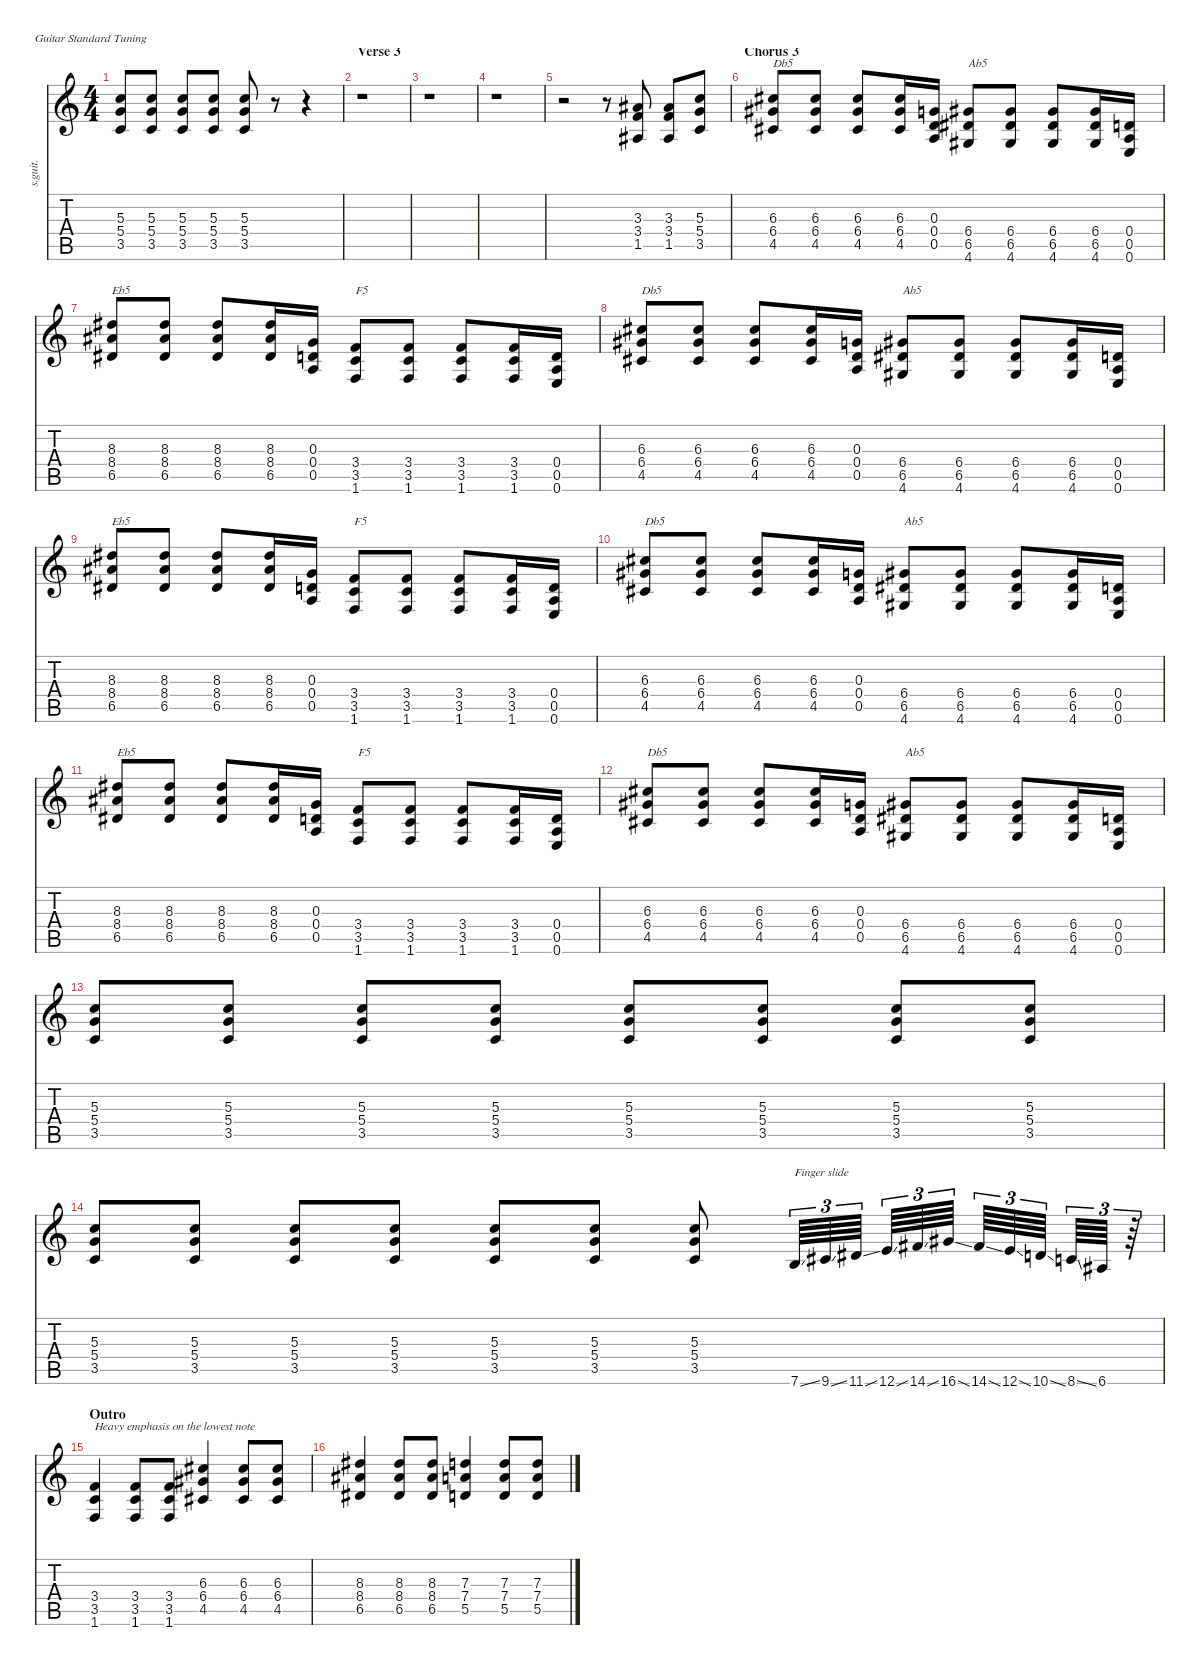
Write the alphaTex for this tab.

\defaultSystemsLayout 4
\hideDynamics
\bracketExtendMode nobrackets
\track ("Billie Joe Amrstrong - Rhythm 2" "s.guit.") {instrument distortionguitar}
\staff {score tabs}
\tuning (E4 B3 G3 D3 A2 E2)
\ts (4 4)
\tempo (84 hide)
\clef g2
\ks c
(5.3 5.4 3.5).8{lyrics (0 "") lyrics (1 "") lyrics (2 "") lyrics (3 "") lyrics (4 "") dy f} (5.3 5.4 3.5).8{lyrics (0 "") lyrics (1 "") lyrics (2 "") lyrics (3 "") lyrics (4 "")} (5.3 5.4 3.5).8{lyrics (0 "") lyrics (1 "") lyrics (2 "") lyrics (3 "") lyrics (4 "")} (5.3 5.4 3.5).8{lyrics (0 "") lyrics (1 "") lyrics (2 "") lyrics (3 "") lyrics (4 "")} (5.3 5.4 3.5).8{lyrics (0 "") lyrics (1 "") lyrics (2 "") lyrics (3 "") lyrics (4 "")} r.8 r.4 |
\section ("" "Verse 3")
r.1 |
r.1 |
r.1 |
r.2 r.8 (3.3{acc #} 3.4 1.5{acc #}).8{lyrics (0 "") lyrics (1 "") lyrics (2 "") lyrics (3 "") lyrics (4 "")} (3.3{acc #} 3.4 1.5{acc #}).8{lyrics (0 "") lyrics (1 "") lyrics (2 "") lyrics (3 "") lyrics (4 "")} (5.3 5.4 3.5).8{lyrics (0 "") lyrics (1 "") lyrics (2 "") lyrics (3 "") lyrics (4 "")} |
\section ("" "Chorus 3")
(6.3{acc #} 6.4{acc #} 4.5{acc #}).8{txt "Db5" lyrics (0 "") lyrics (1 "") lyrics (2 "") lyrics (3 "") lyrics (4 "")} (6.3{acc #} 6.4{acc #} 4.5{acc #}).8{lyrics (0 "") lyrics (1 "") lyrics (2 "") lyrics (3 "") lyrics (4 "")} (6.3{acc #} 6.4{acc #} 4.5{acc #}).8{lyrics (0 "") lyrics (1 "") lyrics (2 "") lyrics (3 "") lyrics (4 "")} (6.3{acc #} 6.4{acc #} 4.5{acc #}).16{lyrics (0 "") lyrics (1 "") lyrics (2 "") lyrics (3 "") lyrics (4 "")} (0.3 0.4 0.5).16{lyrics (0 "") lyrics (1 "") lyrics (2 "") lyrics (3 "") lyrics (4 "")} (6.4{acc #} 6.5{acc #} 4.6{acc #}).8{txt "Ab5" lyrics (0 "") lyrics (1 "") lyrics (2 "") lyrics (3 "") lyrics (4 "")} (6.4{acc #} 6.5{acc #} 4.6{acc #}).8{lyrics (0 "") lyrics (1 "") lyrics (2 "") lyrics (3 "") lyrics (4 "")} (6.4{acc #} 6.5{acc #} 4.6{acc #}).8{lyrics (0 "") lyrics (1 "") lyrics (2 "") lyrics (3 "") lyrics (4 "")} (6.4{acc #} 6.5{acc #} 4.6{acc #}).16{lyrics (0 "") lyrics (1 "") lyrics (2 "") lyrics (3 "") lyrics (4 "")} (0.4 0.5 0.6).16{lyrics (0 "") lyrics (1 "") lyrics (2 "") lyrics (3 "") lyrics (4 "")} |
(8.3{acc #} 8.4{acc #} 6.5{acc #}).8{txt "Eb5" lyrics (0 "") lyrics (1 "") lyrics (2 "") lyrics (3 "") lyrics (4 "")} (8.3{acc #} 8.4{acc #} 6.5{acc #}).8{lyrics (0 "") lyrics (1 "") lyrics (2 "") lyrics (3 "") lyrics (4 "")} (8.3{acc #} 8.4{acc #} 6.5{acc #}).8{lyrics (0 "") lyrics (1 "") lyrics (2 "") lyrics (3 "") lyrics (4 "")} (8.3{acc #} 8.4{acc #} 6.5{acc #}).16{lyrics (0 "") lyrics (1 "") lyrics (2 "") lyrics (3 "") lyrics (4 "")} (0.3 0.4 0.5).16{lyrics (0 "") lyrics (1 "") lyrics (2 "") lyrics (3 "") lyrics (4 "")} (3.4 3.5 1.6).8{txt "F5" lyrics (0 "") lyrics (1 "") lyrics (2 "") lyrics (3 "") lyrics (4 "")} (3.4 3.5 1.6).8{lyrics (0 "") lyrics (1 "") lyrics (2 "") lyrics (3 "") lyrics (4 "")} (3.4 3.5 1.6).8{lyrics (0 "") lyrics (1 "") lyrics (2 "") lyrics (3 "") lyrics (4 "")} (3.4 3.5 1.6).16{lyrics (0 "") lyrics (1 "") lyrics (2 "") lyrics (3 "") lyrics (4 "")} (0.4 0.5 0.6).16{lyrics (0 "") lyrics (1 "") lyrics (2 "") lyrics (3 "") lyrics (4 "")} |
(6.3{acc #} 6.4{acc #} 4.5{acc #}).8{txt "Db5" lyrics (0 "") lyrics (1 "") lyrics (2 "") lyrics (3 "") lyrics (4 "")} (6.3{acc #} 6.4{acc #} 4.5{acc #}).8{lyrics (0 "") lyrics (1 "") lyrics (2 "") lyrics (3 "") lyrics (4 "")} (6.3{acc #} 6.4{acc #} 4.5{acc #}).8{lyrics (0 "") lyrics (1 "") lyrics (2 "") lyrics (3 "") lyrics (4 "")} (6.3{acc #} 6.4{acc #} 4.5{acc #}).16{lyrics (0 "") lyrics (1 "") lyrics (2 "") lyrics (3 "") lyrics (4 "")} (0.3 0.4 0.5).16{lyrics (0 "") lyrics (1 "") lyrics (2 "") lyrics (3 "") lyrics (4 "")} (6.4{acc #} 6.5{acc #} 4.6{acc #}).8{txt "Ab5" lyrics (0 "") lyrics (1 "") lyrics (2 "") lyrics (3 "") lyrics (4 "")} (6.4{acc #} 6.5{acc #} 4.6{acc #}).8{lyrics (0 "") lyrics (1 "") lyrics (2 "") lyrics (3 "") lyrics (4 "")} (6.4{acc #} 6.5{acc #} 4.6{acc #}).8{lyrics (0 "") lyrics (1 "") lyrics (2 "") lyrics (3 "") lyrics (4 "")} (6.4{acc #} 6.5{acc #} 4.6{acc #}).16{lyrics (0 "") lyrics (1 "") lyrics (2 "") lyrics (3 "") lyrics (4 "")} (0.4 0.5 0.6).16{lyrics (0 "") lyrics (1 "") lyrics (2 "") lyrics (3 "") lyrics (4 "")} |
(8.3{acc #} 8.4{acc #} 6.5{acc #}).8{txt "Eb5" lyrics (0 "") lyrics (1 "") lyrics (2 "") lyrics (3 "") lyrics (4 "")} (8.3{acc #} 8.4{acc #} 6.5{acc #}).8{lyrics (0 "") lyrics (1 "") lyrics (2 "") lyrics (3 "") lyrics (4 "")} (8.3{acc #} 8.4{acc #} 6.5{acc #}).8{lyrics (0 "") lyrics (1 "") lyrics (2 "") lyrics (3 "") lyrics (4 "")} (8.3{acc #} 8.4{acc #} 6.5{acc #}).16{lyrics (0 "") lyrics (1 "") lyrics (2 "") lyrics (3 "") lyrics (4 "")} (0.3 0.4 0.5).16{lyrics (0 "") lyrics (1 "") lyrics (2 "") lyrics (3 "") lyrics (4 "")} (3.4 3.5 1.6).8{txt "F5" lyrics (0 "") lyrics (1 "") lyrics (2 "") lyrics (3 "") lyrics (4 "")} (3.4 3.5 1.6).8{lyrics (0 "") lyrics (1 "") lyrics (2 "") lyrics (3 "") lyrics (4 "")} (3.4 3.5 1.6).8{lyrics (0 "") lyrics (1 "") lyrics (2 "") lyrics (3 "") lyrics (4 "")} (3.4 3.5 1.6).16{lyrics (0 "") lyrics (1 "") lyrics (2 "") lyrics (3 "") lyrics (4 "")} (0.4 0.5 0.6).16{lyrics (0 "") lyrics (1 "") lyrics (2 "") lyrics (3 "") lyrics (4 "")} |
(6.3{acc #} 6.4{acc #} 4.5{acc #}).8{txt "Db5" lyrics (0 "") lyrics (1 "") lyrics (2 "") lyrics (3 "") lyrics (4 "")} (6.3{acc #} 6.4{acc #} 4.5{acc #}).8{lyrics (0 "") lyrics (1 "") lyrics (2 "") lyrics (3 "") lyrics (4 "")} (6.3{acc #} 6.4{acc #} 4.5{acc #}).8{lyrics (0 "") lyrics (1 "") lyrics (2 "") lyrics (3 "") lyrics (4 "")} (6.3{acc #} 6.4{acc #} 4.5{acc #}).16{lyrics (0 "") lyrics (1 "") lyrics (2 "") lyrics (3 "") lyrics (4 "")} (0.3 0.4 0.5).16{lyrics (0 "") lyrics (1 "") lyrics (2 "") lyrics (3 "") lyrics (4 "")} (6.4{acc #} 6.5{acc #} 4.6{acc #}).8{txt "Ab5" lyrics (0 "") lyrics (1 "") lyrics (2 "") lyrics (3 "") lyrics (4 "")} (6.4{acc #} 6.5{acc #} 4.6{acc #}).8{lyrics (0 "") lyrics (1 "") lyrics (2 "") lyrics (3 "") lyrics (4 "")} (6.4{acc #} 6.5{acc #} 4.6{acc #}).8{lyrics (0 "") lyrics (1 "") lyrics (2 "") lyrics (3 "") lyrics (4 "")} (6.4{acc #} 6.5{acc #} 4.6{acc #}).16{lyrics (0 "") lyrics (1 "") lyrics (2 "") lyrics (3 "") lyrics (4 "")} (0.4 0.5 0.6).16{lyrics (0 "") lyrics (1 "") lyrics (2 "") lyrics (3 "") lyrics (4 "")} |
(8.3{acc #} 8.4{acc #} 6.5{acc #}).8{txt "Eb5" lyrics (0 "") lyrics (1 "") lyrics (2 "") lyrics (3 "") lyrics (4 "")} (8.3{acc #} 8.4{acc #} 6.5{acc #}).8{lyrics (0 "") lyrics (1 "") lyrics (2 "") lyrics (3 "") lyrics (4 "")} (8.3{acc #} 8.4{acc #} 6.5{acc #}).8{lyrics (0 "") lyrics (1 "") lyrics (2 "") lyrics (3 "") lyrics (4 "")} (8.3{acc #} 8.4{acc #} 6.5{acc #}).16{lyrics (0 "") lyrics (1 "") lyrics (2 "") lyrics (3 "") lyrics (4 "")} (0.3 0.4 0.5).16{lyrics (0 "") lyrics (1 "") lyrics (2 "") lyrics (3 "") lyrics (4 "")} (3.4 3.5 1.6).8{txt "F5" lyrics (0 "") lyrics (1 "") lyrics (2 "") lyrics (3 "") lyrics (4 "")} (3.4 3.5 1.6).8{lyrics (0 "") lyrics (1 "") lyrics (2 "") lyrics (3 "") lyrics (4 "")} (3.4 3.5 1.6).8{lyrics (0 "") lyrics (1 "") lyrics (2 "") lyrics (3 "") lyrics (4 "")} (3.4 3.5 1.6).16{lyrics (0 "") lyrics (1 "") lyrics (2 "") lyrics (3 "") lyrics (4 "")} (0.4 0.5 0.6).16{lyrics (0 "") lyrics (1 "") lyrics (2 "") lyrics (3 "") lyrics (4 "")} |
(6.3{acc #} 6.4{acc #} 4.5{acc #}).8{txt "Db5" lyrics (0 "") lyrics (1 "") lyrics (2 "") lyrics (3 "") lyrics (4 "")} (6.3{acc #} 6.4{acc #} 4.5{acc #}).8{lyrics (0 "") lyrics (1 "") lyrics (2 "") lyrics (3 "") lyrics (4 "")} (6.3{acc #} 6.4{acc #} 4.5{acc #}).8{lyrics (0 "") lyrics (1 "") lyrics (2 "") lyrics (3 "") lyrics (4 "")} (6.3{acc #} 6.4{acc #} 4.5{acc #}).16{lyrics (0 "") lyrics (1 "") lyrics (2 "") lyrics (3 "") lyrics (4 "")} (0.3 0.4 0.5).16{lyrics (0 "") lyrics (1 "") lyrics (2 "") lyrics (3 "") lyrics (4 "")} (6.4{acc #} 6.5{acc #} 4.6{acc #}).8{txt "Ab5" lyrics (0 "") lyrics (1 "") lyrics (2 "") lyrics (3 "") lyrics (4 "")} (6.4{acc #} 6.5{acc #} 4.6{acc #}).8{lyrics (0 "") lyrics (1 "") lyrics (2 "") lyrics (3 "") lyrics (4 "")} (6.4{acc #} 6.5{acc #} 4.6{acc #}).8{lyrics (0 "") lyrics (1 "") lyrics (2 "") lyrics (3 "") lyrics (4 "")} (6.4{acc #} 6.5{acc #} 4.6{acc #}).16{lyrics (0 "") lyrics (1 "") lyrics (2 "") lyrics (3 "") lyrics (4 "")} (0.4 0.5 0.6).16{lyrics (0 "") lyrics (1 "") lyrics (2 "") lyrics (3 "") lyrics (4 "")} |
(5.3 5.4 3.5).8{lyrics (0 "") lyrics (1 "") lyrics (2 "") lyrics (3 "") lyrics (4 "")} (5.3 5.4 3.5).8{lyrics (0 "") lyrics (1 "") lyrics (2 "") lyrics (3 "") lyrics (4 "")} (5.3 5.4 3.5).8{lyrics (0 "") lyrics (1 "") lyrics (2 "") lyrics (3 "") lyrics (4 "")} (5.3 5.4 3.5).8{lyrics (0 "") lyrics (1 "") lyrics (2 "") lyrics (3 "") lyrics (4 "")} (5.3 5.4 3.5).8{lyrics (0 "") lyrics (1 "") lyrics (2 "") lyrics (3 "") lyrics (4 "")} (5.3 5.4 3.5).8{lyrics (0 "") lyrics (1 "") lyrics (2 "") lyrics (3 "") lyrics (4 "")} (5.3 5.4 3.5).8{lyrics (0 "") lyrics (1 "") lyrics (2 "") lyrics (3 "") lyrics (4 "")} (5.3 5.4 3.5).8{lyrics (0 "") lyrics (1 "") lyrics (2 "") lyrics (3 "") lyrics (4 "")} |
(5.3 5.4 3.5).8{lyrics (0 "") lyrics (1 "") lyrics (2 "") lyrics (3 "") lyrics (4 "")} (5.3 5.4 3.5).8{lyrics (0 "") lyrics (1 "") lyrics (2 "") lyrics (3 "") lyrics (4 "")} (5.3 5.4 3.5).8{lyrics (0 "") lyrics (1 "") lyrics (2 "") lyrics (3 "") lyrics (4 "")} (5.3 5.4 3.5).8{lyrics (0 "") lyrics (1 "") lyrics (2 "") lyrics (3 "") lyrics (4 "")} (5.3 5.4 3.5).8{lyrics (0 "") lyrics (1 "") lyrics (2 "") lyrics (3 "") lyrics (4 "")} (5.3 5.4 3.5).8{lyrics (0 "") lyrics (1 "") lyrics (2 "") lyrics (3 "") lyrics (4 "")} (5.3 5.4 3.5).8{lyrics (0 "") lyrics (1 "") lyrics (2 "") lyrics (3 "") lyrics (4 "")} 7.6{ss}.64{tu (3 2) txt "Finger slide" lyrics (0 "") lyrics (1 "") lyrics (2 "") lyrics (3 "") lyrics (4 "")} 9.6{ss acc #}.64{tu (3 2) lyrics (0 "") lyrics (1 "") lyrics (2 "") lyrics (3 "") lyrics (4 "")} 11.6{ss acc #}.64{tu (3 2) lyrics (0 "") lyrics (1 "") lyrics (2 "") lyrics (3 "") lyrics (4 "")} 12.6{ss}.64{tu (3 2) lyrics (0 "") lyrics (1 "") lyrics (2 "") lyrics (3 "") lyrics (4 "")} 14.6{ss acc #}.64{tu (3 2) lyrics (0 "") lyrics (1 "") lyrics (2 "") lyrics (3 "") lyrics (4 "")} 16.6{ss acc #}.64{tu (3 2) lyrics (0 "") lyrics (1 "") lyrics (2 "") lyrics (3 "") lyrics (4 "")} 14.6{ss acc #}.64{tu (3 2) lyrics (0 "") lyrics (1 "") lyrics (2 "") lyrics (3 "") lyrics (4 "")} 12.6{ss}.64{tu (3 2) lyrics (0 "") lyrics (1 "") lyrics (2 "") lyrics (3 "") lyrics (4 "")} 10.6{ss}.64{tu (3 2) lyrics (0 "") lyrics (1 "") lyrics (2 "") lyrics (3 "") lyrics (4 "")} 8.6{ss}.64{tu (3 2) lyrics (0 "") lyrics (1 "") lyrics (2 "") lyrics (3 "") lyrics (4 "")} 6.6{acc #}.64{tu (3 2) lyrics (0 "") lyrics (1 "") lyrics (2 "") lyrics (3 "") lyrics (4 "")} r.64{tu (3 2)} |
\section ("" "Outro")
(3.4 3.5 1.6).4{txt "Heavy emphasis on the lowest note" lyrics (0 "") lyrics (1 "") lyrics (2 "") lyrics (3 "") lyrics (4 "")} (3.4 3.5 1.6).8{lyrics (0 "") lyrics (1 "") lyrics (2 "") lyrics (3 "") lyrics (4 "")} (3.4 3.5 1.6).8{lyrics (0 "") lyrics (1 "") lyrics (2 "") lyrics (3 "") lyrics (4 "")} (6.3{acc #} 6.4{acc #} 4.5{acc #}).4{lyrics (0 "") lyrics (1 "") lyrics (2 "") lyrics (3 "") lyrics (4 "")} (6.3{acc #} 6.4{acc #} 4.5{acc #}).8{lyrics (0 "") lyrics (1 "") lyrics (2 "") lyrics (3 "") lyrics (4 "")} (6.3{acc #} 6.4{acc #} 4.5{acc #}).8{lyrics (0 "") lyrics (1 "") lyrics (2 "") lyrics (3 "") lyrics (4 "")} |
(8.3{acc #} 8.4{acc #} 6.5{acc #}).4{lyrics (0 "") lyrics (1 "") lyrics (2 "") lyrics (3 "") lyrics (4 "")} (8.3{acc #} 8.4{acc #} 6.5{acc #}).8{lyrics (0 "") lyrics (1 "") lyrics (2 "") lyrics (3 "") lyrics (4 "")} (8.3{acc #} 8.4{acc #} 6.5{acc #}).8{lyrics (0 "") lyrics (1 "") lyrics (2 "") lyrics (3 "") lyrics (4 "")} (7.3 7.4 5.5).4{lyrics (0 "") lyrics (1 "") lyrics (2 "") lyrics (3 "") lyrics (4 "")} (7.3 7.4 5.5).8{lyrics (0 "") lyrics (1 "") lyrics (2 "") lyrics (3 "") lyrics (4 "")} (7.3 7.4 5.5).8{lyrics (0 "") lyrics (1 "") lyrics (2 "") lyrics (3 "") lyrics (4 "")}
